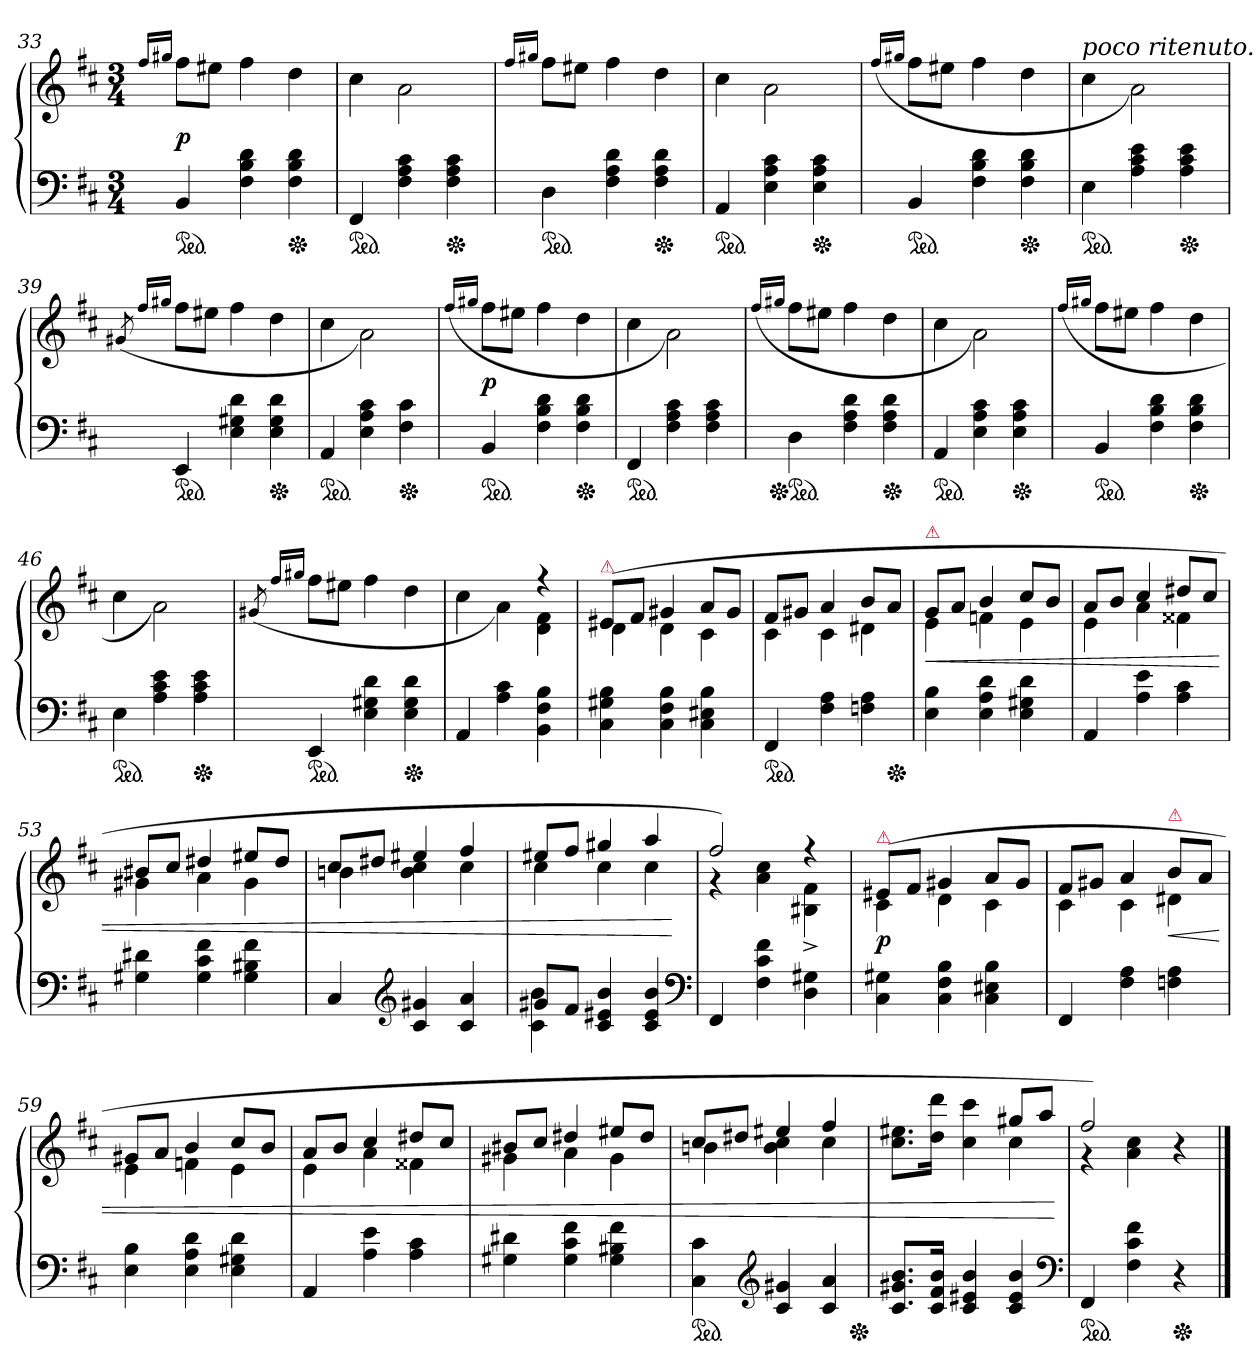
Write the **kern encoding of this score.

**kern	**kern	**dynam
*part1	*part1	*part1
*staff2	*staff1	*staff1/2
*clefF4	*clefG2	*
*k[f#c#]	*k[f#c#]	*
*b:	*b:	*
*M3/4	*M3/4	*
=33	=33	=33
.	16qff#/LL	.
.	16qgg#XJJ	.
*ped	*	*
4BB/	8ff#L	p
.	8ee#XJ	.
4F# 4B 4d	4ff#	.
*Xped	*	*
4F# 4B 4d	4dd	.
=34	=34	=34
*ped	*	*
4FF#	4cc#	.
4F# 4A 4c#	2a\	.
*Xped	*	*
4F# 4A 4c#	.	.
=35	=35	=35
.	16qff#/LL	.
.	16qgg#X/JJ	.
*ped	*	*
4D	8ff#L	.
.	8ee#XJ	.
4F# 4A 4d	4ff#	.
*Xped	*	*
4F# 4A 4d	4dd	.
=36	=36	=36
*ped	*	*
4AA	4cc#	.
4E 4A 4c#	2a\	.
*Xped	*	*
4E 4A 4c#	.	.
=37	=37	=37
.	(>16qff#/LL	.
.	16qgg#X/JJ	.
*ped	*	*
4BB	8ff#L	.
.	8ee#XJ	.
4F# 4B 4d	4ff#	.
*Xped	*	*
4F# 4B 4d	4dd	.
=38	=38	=38
!	!LO:TX:a:i:t=poco ritenuto.	!
*ped	*	*
4E	4cc#	.
4A 4c# 4e	2a\)	.
*Xped	*	*
4A 4c# 4e	.	.
=39	=39	=39
.	(>8qg#X/	.
.	16qff#/LL	.
.	16qgg#X/JJ	.
*ped	*	*
4EE	8ff#L	.
.	8ee#XJ	.
4E 4G#X 4d	4ff#	.
*Xped	*	*
4E 4G# 4d	4dd	.
=40	=40	=40
*ped	*	*
4AA	4cc#	.
4E 4A 4c#	2a\)	.
*Xped	*	*
4F# 4c#	.	.
=41	=41	=41
.	(>16qff#/LL	.
.	16qgg#X/JJ	.
*ped	*	*
4BB	8ff#L	p
.	8ee#XJ	.
4F# 4B 4d	4ff#	.
*Xped	*	*
4F# 4B 4d	4dd	.
=42	=42	=42
*ped	*	*
4FF#	4cc#	.
4F# 4A 4c#	2a\)	.
4F# 4A 4c#	.	.
=43	=43	=43
.	(>16qff#/LL	.
.	16qgg#X/JJ	.
*Xped	*	*
*ped	*	*
4D	8ff#L	.
.	8ee#XJ	.
4F# 4A 4d	4ff#	.
*Xped	*	*
4F# 4A 4d	4dd	.
=44	=44	=44
*ped	*	*
4AA	4cc#	.
4E 4A 4c#	2a\)	.
*Xped	*	*
4E 4A 4c#	.	.
=45	=45	=45
.	(>16qff#/LL	.
.	16qgg#X/JJ	.
*ped	*	*
4BB	8ff#L	.
.	8ee#XJ	.
4F# 4B 4d	4ff#	.
*Xped	*	*
4F# 4B 4d	4dd	.
=46	=46	=46
*ped	*	*
4E	4cc#	.
4A 4c# 4e	2a\)	.
*Xped	*	*
4A 4c# 4e	.	.
=47	=47	=47
.	(>8qg#X/	.
.	16qff#/LL	.
.	16qgg#X/JJ	.
*ped	*	*
4EE	8ff#L	.
.	8ee#XJ	.
4E 4G#X 4d	4ff#	.
*Xped	*	*
4E 4G# 4d	4dd	.
=48	=48	=48
*	*^	*
4AA	4ryy	4cc#	.
4A 4c#	4ryy	4a\)	.
4BB 4F# 4B	4r	4d\ 4f#\	.
=49	=49	=49	=49
!	!LO:TX:a:i:color=crimson:t=⚠	!	!
4C# 4G#X 4B	(>8e#XL	4d	.
.	8f#J	.	.
4C# 4F# 4B	4g#X	4d	.
4C# 4E#X 4B	8aL	4c#	.
.	8g#J	.	.
=50	=50	=50	=50
*ped	*	*	*
4FF#	8f#L	4c#	.
.	8g#XJ	.	.
4F# 4A	4a	4c#	.
4Fn 4A	8bL	4d#X	.
*Xped	*	*	*
.	8aJ	.	.
=51	=51	=51	=51
!	!LO:TX:a:color=crimson:t=⚠	!	!
!	!	!	!LO:HP:b
4E 4B	8gL	4e	<
.	8aJ	.	.
4E 4A 4d	4b	4fn	.
4E 4G#X 4d	8cc#L	4e	.
.	8bJ	.	.
=52	=52	=52	=52
4AA	8aL	4e	.
.	8bJ	.	.
4A 4e	4cc#	4a	.
4A 4c#	8dd#XL	4f##X	.
.	8cc#J	.	.
=53	=53	=53	=53
4G#X 4d#X	8b#XL	4g#X	.
.	8cc#J	.	.
4G# 4c# 4f#	4dd#X	4a	.
4G# 4B#X 4f#	8ee#XL	4g#	.
.	8dd#J	.	.
=54	=54	=54	=54
4C#	8cc#L	4bn	.
.	8dd#XJ	.	.
*clefG2	*	*	*
4c# 4g#X	4ee#X	4b 4cc#	.
4c# 4a	4ff#	4cc#	.
=55	=55	=55	=55
*^	*	*	*
8g#XL	4c# 4b	8ee#XL	4cc#	.
8f#J	.	8ff#J	.	.
4c# 4e#X 4b	2ryy	4gg#X	4cc#	.
4c# 4e# 4b	.	4aa	4cc#	.
*v	*v	*	*	*
*	*v	*v	*
*clefF4	*	*
.	.	[
=56	=56	=56
*	*^	*
4FF#	2ff#)	4r	.
4F# 4c# 4f#	.	4a 4cc#	.
4D 4G#X	4r	4B#X^ 4f#^	.
=57	=57	=57	=57
!	!LO:TX:a:i:color=crimson:t=⚠	!	!
4C# 4G#X	(>8e#XL	4c#	p
.	8f#J	.	.
4C# 4F# 4B	4g#X	4d	.
4C# 4E#X 4B	8aL	4c#	.
.	8g#J	.	.
=58	=58	=58	=58
4FF#	8f#L	4c#	.
.	8g#XJ	.	.
4F# 4A	4a	4c#	.
!	!LO:TX:a:color=crimson:t=⚠	!	!
!	!	!	!LO:HP:b
4Fn 4A	8bL	4d#X	<
.	8aJ	.	.
=59	=59	=59	=59
4E 4B	8g#XL	4e	.
.	8aJ	.	.
4E 4A 4d	4b	4fn	.
4E 4G#X 4d	8cc#L	4e	.
.	8bJ	.	.
=60	=60	=60	=60
4AA	8aL	4e	.
.	8bJ	.	.
4A 4e	4cc#	4a	.
4A 4c#	8dd#XL	4f##X	.
.	8cc#J	.	.
=61	=61	=61	=61
4G#X 4d#X	8b#XL	4g#X	.
.	8cc#J	.	.
4G# 4c# 4f#	4dd#X	4a	.
4G# 4B#X 4f#	8ee#XL	4g#	.
.	8dd#J	.	.
=62	=62	=62	=62
*ped	*	*	*
4C# 4c#	8cc#L	4bn	.
.	8dd#XJ	.	.
*clefG2	*	*	*
4c# 4g#X	4ee#X	4b 4cc#	.
4c# 4a	4ff#	4cc#	.
*Xped	*	*	*
=63	=63	=63	=63
8.c# 8.g#X 8.bL	2ryy	8.cc# 8.ee#XL	.
16c# 16f# 16bJk	.	16dd 16dddJk	.
4c# 4e#X 4b	.	4cc# 4ccc#	.
4c# 4e# 4b	8gg#XL	4cc#	.
.	8aaJ	.	.
*	*v	*v	*
*clefF4	*	*
.	.	[
=64	=64	=64
*	*^	*
*ped	*	*	*
4FF#	2ff#)	4r	.
4F# 4c# 4f#	.	4a 4cc#	.
*Xped	*	*	*
4r	4ryy	4r	.
*	*v	*v	*
==	==	==
*-	*-	*-
